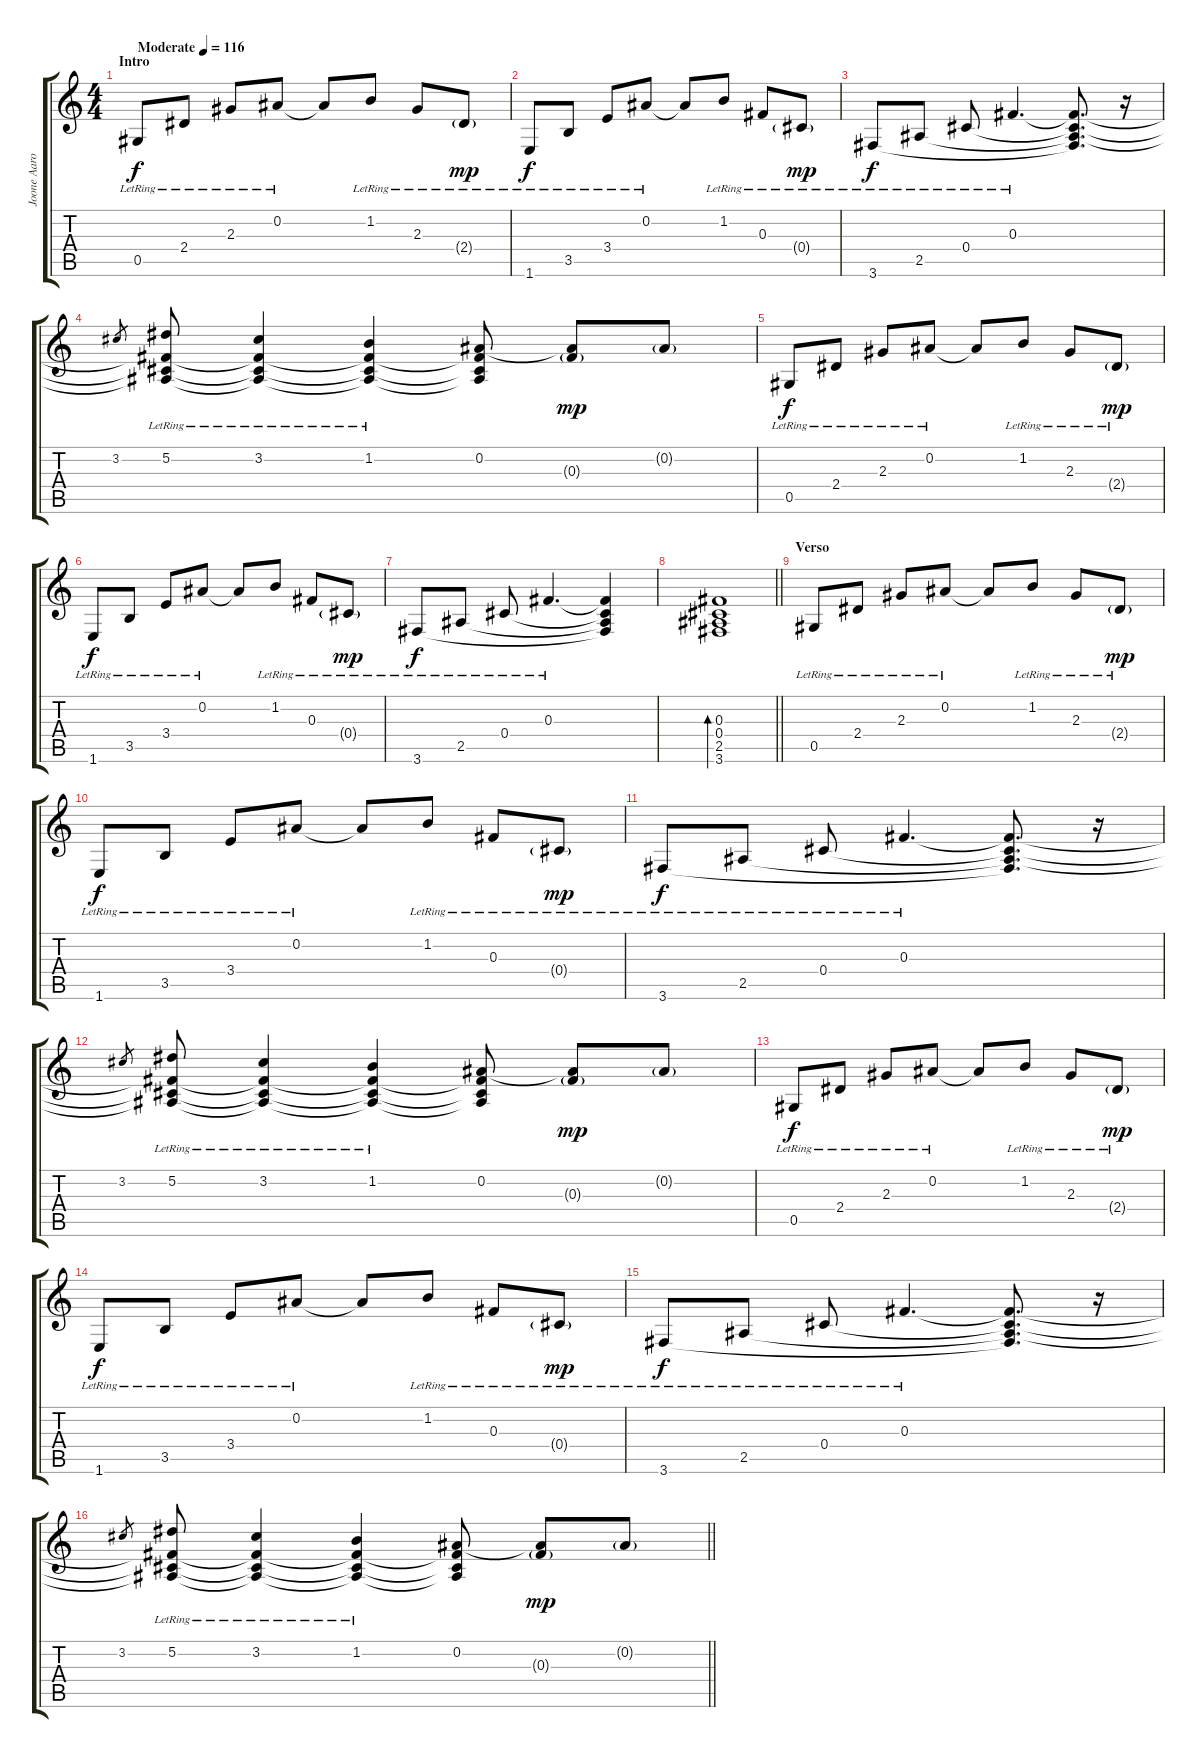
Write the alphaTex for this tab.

\track ("Joone Aaron Acústica" "Joone Aaro") {instrument acousticguitarsteel}
\staff {score tabs}
\tuning (Eb4 Bb3 Gb3 Db3 Ab2 Eb2) {hide}
\ts (4 4)
\section ("" "Intro")
\tempo (116 "Moderate")
\clef g2
\ks c
0.5{lr}.8{dy f instrument acousticguitarsteel} 2.4{lr}.8 2.3{lr}.8 0.2{lr}.8 0.2{t}.8 1.2{lr}.8 2.3{lr}.8 2.4{g lr}.8{dy mp} |
1.6{lr}.8{dy f} 3.5{lr}.8 3.4{lr}.8 0.2{lr}.8 0.2{t}.8 1.2{lr}.8 0.3{lr}.8 0.4{g lr}.8{dy mp} |
3.6{lr}.8{dy f} 2.5{lr}.8 0.4{lr}.8 0.3{lr}.4{d} (0.3{t} 0.4{t} 2.5{t} 3.6{t}).8{d} r.16 |
3.2.8{gr} (5.2{lr} 0.3{t} 0.4{t} 2.5{t}).8 (3.2{lr} 0.3{t} 0.4{t} 2.5{t}).4 (1.2{lr} 0.3{t} 0.4{t} 2.5{t}).4 (0.2 0.3{t} 0.4{t} 2.5{t}).8 (0.2{t} 0.3{g}).8{dy mp} 0.2{g}.8 |
0.5{lr}.8{dy f} 2.4{lr}.8 2.3{lr}.8 0.2{lr}.8 0.2{t}.8 1.2{lr}.8 2.3{lr}.8 2.4{g lr}.8{dy mp} |
1.6{lr}.8{dy f} 3.5{lr}.8 3.4{lr}.8 0.2{lr}.8 0.2{t}.8 1.2{lr}.8 0.3{lr}.8 0.4{g lr}.8{dy mp} |
3.6{lr}.8{dy f} 2.5{lr}.8 0.4{lr}.8 0.3{lr}.4{d} (0.3{t} 0.4{t} 2.5{t} 3.6{t}).4 |
\barLineRight lightlight
(0.3 0.4 2.5 3.6).1{bd 240} |
\section ("" "Verso")
0.5{lr}.8 2.4{lr}.8 2.3{lr}.8 0.2{lr}.8 0.2{t}.8 1.2{lr}.8 2.3{lr}.8 2.4{g lr}.8{dy mp} |
1.6{lr}.8{dy f} 3.5{lr}.8 3.4{lr}.8 0.2{lr}.8 0.2{t}.8 1.2{lr}.8 0.3{lr}.8 0.4{g lr}.8{dy mp} |
3.6{lr}.8{dy f} 2.5{lr}.8 0.4{lr}.8 0.3{lr}.4{d} (0.3{t} 0.4{t} 2.5{t} 3.6{t}).8{d} r.16 |
3.2.8{gr} (5.2{lr} 0.3{t} 0.4{t} 2.5{t}).8 (3.2{lr} 0.3{t} 0.4{t} 2.5{t}).4 (1.2{lr} 0.3{t} 0.4{t} 2.5{t}).4 (0.2 0.3{t} 0.4{t} 2.5{t}).8 (0.2{t} 0.3{g}).8{dy mp} 0.2{g}.8 |
0.5{lr}.8{dy f} 2.4{lr}.8 2.3{lr}.8 0.2{lr}.8 0.2{t}.8 1.2{lr}.8 2.3{lr}.8 2.4{g lr}.8{dy mp} |
1.6{lr}.8{dy f} 3.5{lr}.8 3.4{lr}.8 0.2{lr}.8 0.2{t}.8 1.2{lr}.8 0.3{lr}.8 0.4{g lr}.8{dy mp} |
3.6{lr}.8{dy f} 2.5{lr}.8 0.4{lr}.8 0.3{lr}.4{d} (0.3{t} 0.4{t} 2.5{t} 3.6{t}).8{d} r.16 |
\barLineRight lightlight
3.2.8{gr} (5.2{lr} 0.3{t} 0.4{t} 2.5{t}).8 (3.2{lr} 0.3{t} 0.4{t} 2.5{t}).4 (1.2{lr} 0.3{t} 0.4{t} 2.5{t}).4 (0.2 0.3{t} 0.4{t} 2.5{t}).8 (0.2{t} 0.3{g}).8{dy mp} 0.2{g}.8
